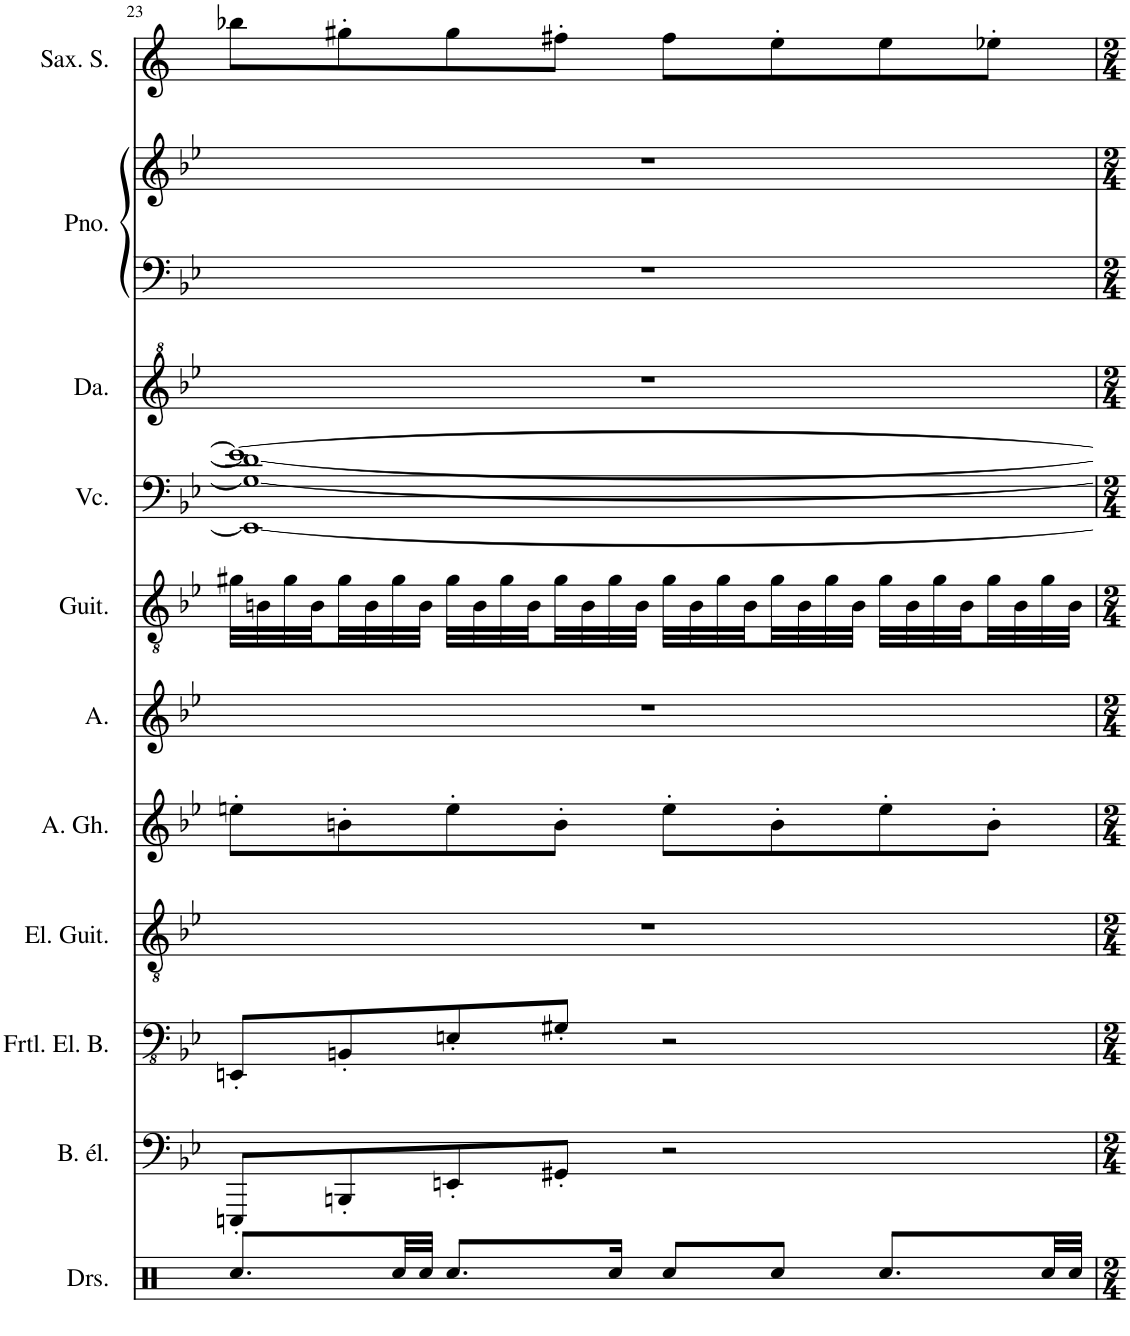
**kern	**kern	**kern	**kern	**kern	**kern	**kern	**kern	**kern	**kern	**kern	**kern
*part11	*part10	*part9	*part8	*part7	*part6	*part5	*part4	*part3	*part2	*part2	*part1
*staff12	*staff11	*staff10	*staff9	*staff8	*staff7	*staff6	*staff5	*staff4	*staff3	*staff2	*staff1
*I"Set de batterie	*I"Basse électrique à 5 cordes	*I"Fretless Electric Bass	*I"Electric Guitar	*I"Alto Gemshorn	*I"Chant Alto	*I"Acoustic Guitar	*I"Violoncello	*I"Danso	*I"Piano	*	*I"Saxophone soprano
*	*I'B. él.	*I'Frtl. El. B.	*I'El. Guit.	*I'A. Gh.	*I'A.	*I'Guit.	*I'Vc.	*I'Da.	*I'Pno.	*	*I'Sax. S.
!!LO:PB:g=z
*clefX	*clefF4	*clefFv4	*clefGv2	*clefG2	*clefG2	*clefGv2	*clefF4	*clefG^2	*clefF4	*clefG2	*clefG2
*	*Trd7c12	*	*	*	*	*	*	*	*	*	*Trd1c2
*k[]	*k[b-e-]	*k[b-e-]	*k[b-e-]	*k[b-e-]	*k[b-e-]	*k[b-e-]	*k[b-e-]	*k[b-e-]	*k[b-e-]	*k[b-e-]	*k[]
*M4/4	*M4/4	*M4/4	*M4/4	*M4/4	*M4/4	*M4/4	*M4/4	*M4/4	*M4/4	*M4/4	*M4/4
=23	=23	=23	=23	=23	=23	=23	=23	=23	=23	=23	=23
*	*	*	*	*	*	*	*^	*	*	*	*
8.Rcc/L	8EEEn'/L	8EEEn'/L	1r	8een'\L	1r	32g#X\LLL	1e_	1EE_ 1G#_ 1d_	1r	1r	1r	8bb-X\L
.	.	.	.	.	.	32Bn\	.	.	.	.	.	.
.	.	.	.	.	.	32g#\	.	.	.	.	.	.
.	.	.	.	.	.	32B\	.	.	.	.	.	.
.	8BBBn'/	8BBBn'/	.	8bn'\	.	32g#\	.	.	.	.	.	8gg#X'\
.	.	.	.	.	.	32B\	.	.	.	.	.	.
32Rcc/LL	.	.	.	.	.	32g#\	.	.	.	.	.	.
32Rcc/JJJ	.	.	.	.	.	32B\JJJ	.	.	.	.	.	.
8.Rcc/L	8EEn'/	8EEn'/	.	8ee'\	.	32g#\LLL	.	.	.	.	.	8gg#\
.	.	.	.	.	.	32B\	.	.	.	.	.	.
.	.	.	.	.	.	32g#\	.	.	.	.	.	.
.	.	.	.	.	.	32B\	.	.	.	.	.	.
.	8GG#X'/J	8GG#X'/J	.	8b'\J	.	32g#\	.	.	.	.	.	8ff#X'\J
.	.	.	.	.	.	32B\	.	.	.	.	.	.
16Rcc/Jk	.	.	.	.	.	32g#\	.	.	.	.	.	.
.	.	.	.	.	.	32B\JJJ	.	.	.	.	.	.
8Rcc/L	2r	2r	.	8ee'\L	.	32g#\LLL	.	.	.	.	.	8ff#\L
.	.	.	.	.	.	32B\	.	.	.	.	.	.
.	.	.	.	.	.	32g#\	.	.	.	.	.	.
.	.	.	.	.	.	32B\	.	.	.	.	.	.
8Rcc/J	.	.	.	8b'\	.	32g#\	.	.	.	.	.	8ee'\
.	.	.	.	.	.	32B\	.	.	.	.	.	.
.	.	.	.	.	.	32g#\	.	.	.	.	.	.
.	.	.	.	.	.	32B\JJJ	.	.	.	.	.	.
8.Rcc/L	.	.	.	8ee'\	.	32g#\LLL	.	.	.	.	.	8ee\
.	.	.	.	.	.	32B\	.	.	.	.	.	.
.	.	.	.	.	.	32g#\	.	.	.	.	.	.
.	.	.	.	.	.	32B\	.	.	.	.	.	.
.	.	.	.	8b'\J	.	32g#\	.	.	.	.	.	8ee-X'\J
.	.	.	.	.	.	32B\	.	.	.	.	.	.
32Rcc/LL	.	.	.	.	.	32g#\	.	.	.	.	.	.
32Rcc/JJJ	.	.	.	.	.	32B\JJJ	.	.	.	.	.	.
*	*	*	*	*	*	*	*v	*v	*	*	*	*
=	=	=	=	=	=	=	=	=	=	=	=
*-	*-	*-	*-	*-	*-	*-	*-	*-	*-	*-	*-
